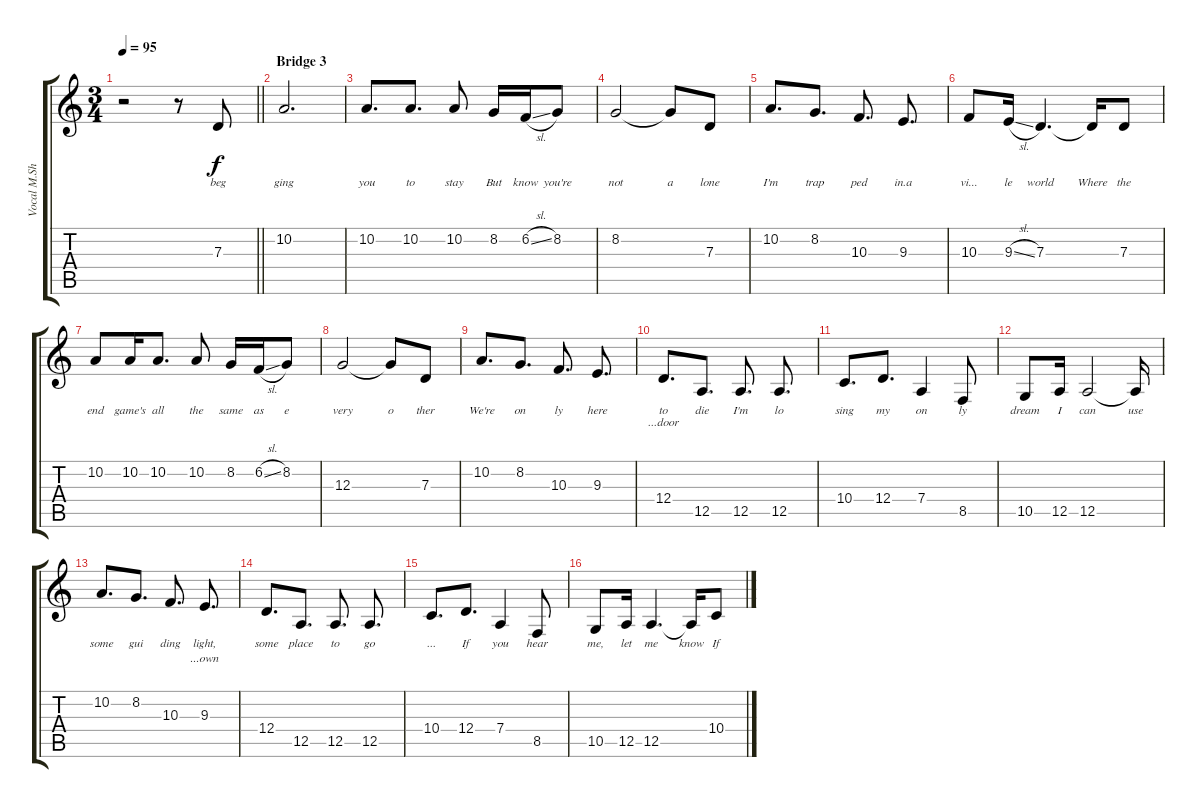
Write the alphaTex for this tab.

\track ("Vocal M.Shadows" "Vocal M.Sh") {instrument oboe}
\staff {score tabs}
\tuning (E4 B3 G3 D3 A2 D2) {hide}
\ts (3 4)
\tempo 95
\clef g2
\barLineRight lightlight
\ks c
r.2{dy f} r.8 7.3.8{lyrics (0 "beg") lyrics (1 "") lyrics (2 "") lyrics (3 "") lyrics (4 "")} |
\section ("" "Bridge 3")
10.2.2{d lyrics (0 "ging") lyrics (1 "") lyrics (2 "") lyrics (3 "") lyrics (4 "")} |
10.2.8{d lyrics (0 "you") lyrics (1 "") lyrics (2 "") lyrics (3 "") lyrics (4 "")} 10.2.8{d lyrics (0 "to") lyrics (1 "") lyrics (2 "") lyrics (3 "") lyrics (4 "")} 10.2.8{lyrics (0 "stay") lyrics (1 "") lyrics (2 "") lyrics (3 "") lyrics (4 "")} 8.2.16{lyrics (0 "But") lyrics (1 "") lyrics (2 "") lyrics (3 "") lyrics (4 "")} 6.2{sl}.16{lyrics (0 "know") lyrics (1 "") lyrics (2 "") lyrics (3 "") lyrics (4 "")} 8.2.8{lyrics (0 "you're") lyrics (1 "") lyrics (2 "") lyrics (3 "") lyrics (4 "")} |
8.2.2{lyrics (0 "not") lyrics (1 "") lyrics (2 "") lyrics (3 "") lyrics (4 "")} 8.2{t}.8{lyrics (0 "a") lyrics (1 "") lyrics (2 "") lyrics (3 "") lyrics (4 "")} 7.3.8{lyrics (0 "lone") lyrics (1 "") lyrics (2 "") lyrics (3 "") lyrics (4 "")} |
10.2.8{d lyrics (0 "I'm") lyrics (1 "") lyrics (2 "") lyrics (3 "") lyrics (4 "")} 8.2.8{d lyrics (0 "trap") lyrics (1 "") lyrics (2 "") lyrics (3 "") lyrics (4 "")} 10.3.8{d lyrics (0 "ped") lyrics (1 "") lyrics (2 "") lyrics (3 "") lyrics (4 "")} 9.3.8{d lyrics (0 "in.a") lyrics (1 "") lyrics (2 "") lyrics (3 "") lyrics (4 "")} |
10.3.8{lyrics (0 "vi...") lyrics (1 "") lyrics (2 "") lyrics (3 "") lyrics (4 "")} 9.3{sl}.16{lyrics (0 "le") lyrics (1 "") lyrics (2 "") lyrics (3 "") lyrics (4 "")} 7.3.4{d lyrics (0 "world") lyrics (1 "") lyrics (2 "") lyrics (3 "") lyrics (4 "")} 7.3{t}.16{lyrics (0 "Where") lyrics (1 "") lyrics (2 "") lyrics (3 "") lyrics (4 "")} 7.3.8{lyrics (0 "the") lyrics (1 "") lyrics (2 "") lyrics (3 "") lyrics (4 "")} |
10.2.8{lyrics (0 "end") lyrics (1 "") lyrics (2 "") lyrics (3 "") lyrics (4 "")} 10.2.16{lyrics (0 "game's") lyrics (1 "") lyrics (2 "") lyrics (3 "") lyrics (4 "")} 10.2.8{d lyrics (0 "all") lyrics (1 "") lyrics (2 "") lyrics (3 "") lyrics (4 "")} 10.2.8{lyrics (0 "the") lyrics (1 "") lyrics (2 "") lyrics (3 "") lyrics (4 "")} 8.2.16{lyrics (0 "same") lyrics (1 "") lyrics (2 "") lyrics (3 "") lyrics (4 "")} 6.2{sl}.16{lyrics (0 "as") lyrics (1 "") lyrics (2 "") lyrics (3 "") lyrics (4 "")} 8.2.8{lyrics (0 "e") lyrics (1 "") lyrics (2 "") lyrics (3 "") lyrics (4 "")} |
12.3.2{lyrics (0 "very") lyrics (1 "") lyrics (2 "") lyrics (3 "") lyrics (4 "")} 12.3{t}.8{lyrics (0 "o") lyrics (1 "") lyrics (2 "") lyrics (3 "") lyrics (4 "")} 7.3.8{lyrics (0 "ther") lyrics (1 "") lyrics (2 "") lyrics (3 "") lyrics (4 "")} |
10.2.8{d lyrics (0 "We're") lyrics (1 "") lyrics (2 "") lyrics (3 "") lyrics (4 "")} 8.2.8{d lyrics (0 "on") lyrics (1 "") lyrics (2 "") lyrics (3 "") lyrics (4 "")} 10.3.8{d lyrics (0 "ly") lyrics (1 "") lyrics (2 "") lyrics (3 "") lyrics (4 "")} 9.3.8{d lyrics (0 "here") lyrics (1 "") lyrics (2 "") lyrics (3 "") lyrics (4 "")} |
12.4.8{d lyrics (0 "to") lyrics (1 "...door") lyrics (2 "") lyrics (3 "") lyrics (4 "")} 12.5.8{d lyrics (0 "die") lyrics (1 "") lyrics (2 "") lyrics (3 "") lyrics (4 "")} 12.5.8{d lyrics (0 "I'm") lyrics (1 "") lyrics (2 "") lyrics (3 "") lyrics (4 "")} 12.5.8{d lyrics (0 "lo") lyrics (1 "") lyrics (2 "") lyrics (3 "") lyrics (4 "")} |
10.4.8{d lyrics (0 "sing") lyrics (1 "") lyrics (2 "") lyrics (3 "") lyrics (4 "")} 12.4.8{d lyrics (0 "my") lyrics (1 "") lyrics (2 "") lyrics (3 "") lyrics (4 "")} 7.4.4{lyrics (0 "on") lyrics (1 "") lyrics (2 "") lyrics (3 "") lyrics (4 "")} 8.5.8{lyrics (0 "ly") lyrics (1 "") lyrics (2 "") lyrics (3 "") lyrics (4 "")} |
10.5.8{lyrics (0 "dream") lyrics (1 "") lyrics (2 "") lyrics (3 "") lyrics (4 "")} 12.5.16{lyrics (0 "I") lyrics (1 "") lyrics (2 "") lyrics (3 "") lyrics (4 "")} 12.5.2{lyrics (0 "can") lyrics (1 "") lyrics (2 "") lyrics (3 "") lyrics (4 "")} 12.5{t}.16{lyrics (0 "use") lyrics (1 "") lyrics (2 "") lyrics (3 "") lyrics (4 "")} |
10.2.8{d lyrics (0 "some") lyrics (1 "") lyrics (2 "") lyrics (3 "") lyrics (4 "")} 8.2.8{d lyrics (0 "gui") lyrics (1 "") lyrics (2 "") lyrics (3 "") lyrics (4 "")} 10.3.8{d lyrics (0 "ding") lyrics (1 "") lyrics (2 "") lyrics (3 "") lyrics (4 "")} 9.3.8{d lyrics (0 "light,") lyrics (1 "...own") lyrics (2 "") lyrics (3 "") lyrics (4 "")} |
12.4.8{d lyrics (0 "some") lyrics (1 "") lyrics (2 "") lyrics (3 "") lyrics (4 "")} 12.5.8{d lyrics (0 "place") lyrics (1 "") lyrics (2 "") lyrics (3 "") lyrics (4 "")} 12.5.8{d lyrics (0 "to") lyrics (1 "") lyrics (2 "") lyrics (3 "") lyrics (4 "")} 12.5.8{d lyrics (0 "go") lyrics (1 "") lyrics (2 "") lyrics (3 "") lyrics (4 "")} |
10.4.8{d lyrics (0 "...") lyrics (1 "") lyrics (2 "") lyrics (3 "") lyrics (4 "")} 12.4.8{d lyrics (0 "If") lyrics (1 "") lyrics (2 "") lyrics (3 "") lyrics (4 "")} 7.4.4{lyrics (0 "you") lyrics (1 "") lyrics (2 "") lyrics (3 "") lyrics (4 "")} 8.5.8{lyrics (0 "hear") lyrics (1 "") lyrics (2 "") lyrics (3 "") lyrics (4 "")} |
10.5.8{lyrics (0 "me,") lyrics (1 "") lyrics (2 "") lyrics (3 "") lyrics (4 "")} 12.5.16{lyrics (0 "let") lyrics (1 "") lyrics (2 "") lyrics (3 "") lyrics (4 "")} 12.5.4{d lyrics (0 "me") lyrics (1 "") lyrics (2 "") lyrics (3 "") lyrics (4 "")} 12.5{t}.16{lyrics (0 "know") lyrics (1 "") lyrics (2 "") lyrics (3 "") lyrics (4 "")} 10.4.8{lyrics (0 "If") lyrics (1 "") lyrics (2 "") lyrics (3 "") lyrics (4 "")}
